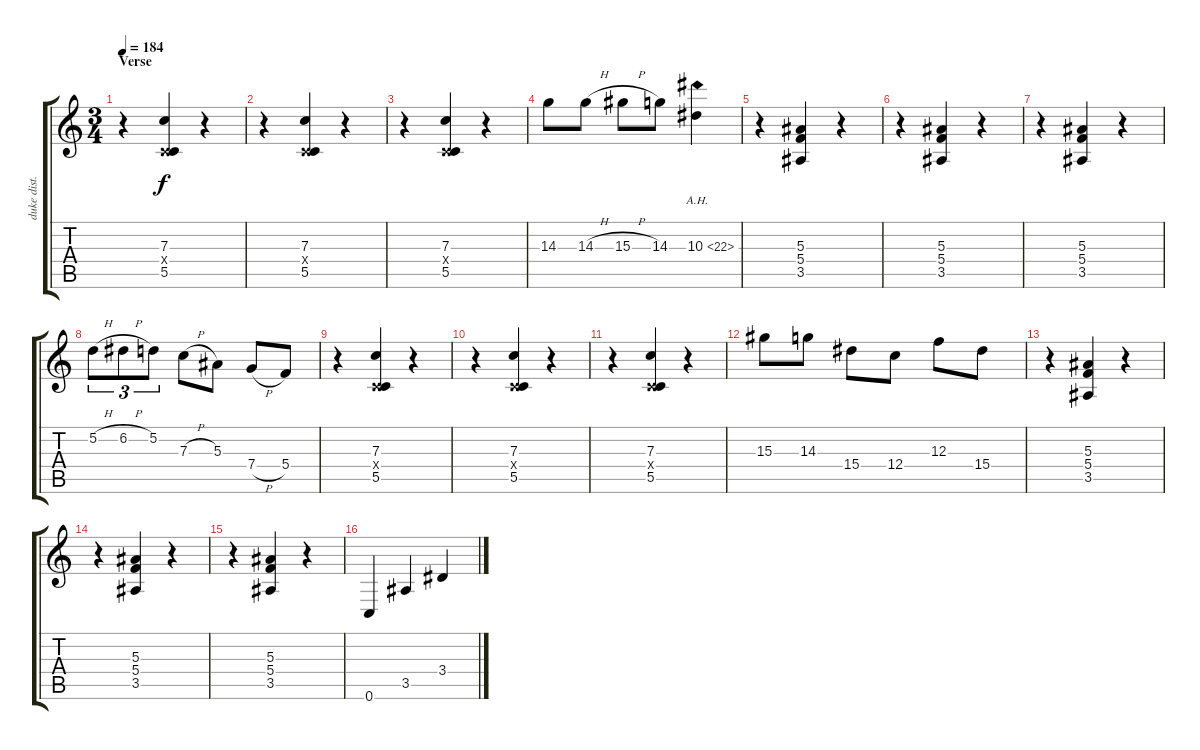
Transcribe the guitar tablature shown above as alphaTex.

\track ("duke dist." "duke dist.") {instrument overdrivenguitar}
\staff {score tabs}
\tuning (D4 A3 F3 C3 G2 C2) {hide}
\ts (3 4)
\section ("" "Verse")
\tempo 184
\clef g2
\ks c
r.4{dy f} (7.3 0.4{x} 5.5).4 r.4 |
r.4 (7.3 0.4{x} 5.5).4 r.4 |
r.4 (7.3 0.4{x} 5.5).4 r.4 |
14.3.8 14.3{h}.8 15.3{h}.8 14.3.8 10.3{ah 12}.4 |
r.4 (5.3 5.4 3.5).4 r.4 |
r.4 (5.3 5.4 3.5).4 r.4 |
r.4 (5.3 5.4 3.5).4 r.4 |
5.2{h}.8{tu (3 2)} 6.2{h}.8{tu (3 2)} 5.2.8{tu (3 2)} 7.3{h}.8 5.3.8 7.4{h}.8 5.4.8 |
r.4 (7.3 0.4{x} 5.5).4 r.4 |
r.4 (7.3 0.4{x} 5.5).4 r.4 |
r.4 (7.3 0.4{x} 5.5).4 r.4 |
15.3.8 14.3.8 15.4.8 12.4.8 12.3.8 15.4.8 |
r.4 (5.3 5.4 3.5).4 r.4 |
r.4 (5.3 5.4 3.5).4 r.4 |
r.4 (5.3 5.4 3.5).4 r.4 |
0.6.4 3.5.4 3.4.4
